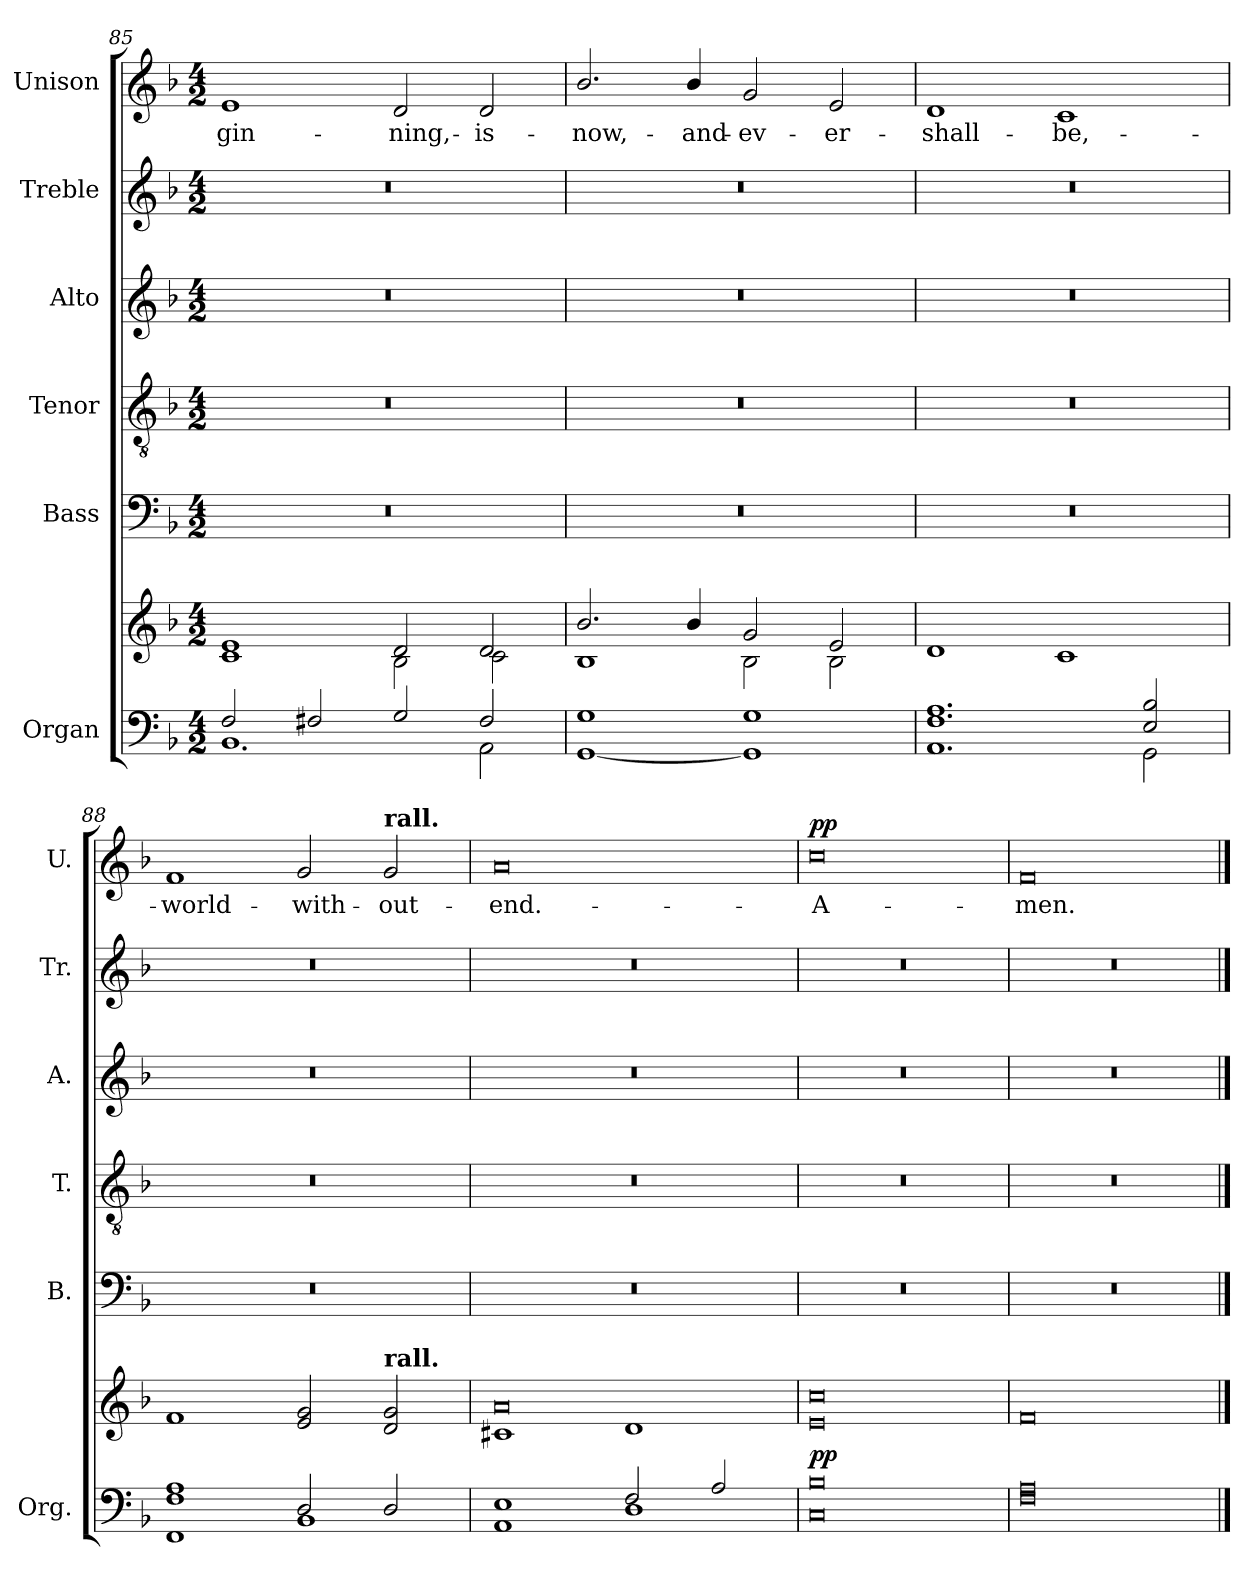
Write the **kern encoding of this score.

**kern	**kern	**dynam	**kern	**kern	**kern	**kern	**kern	**text	**dynam
*part6	*part6	*part6	*part5	*part4	*part3	*part2	*part1	*part1	*part1
*staff7	*staff6	*staff6/7	*staff5	*staff4	*staff3	*staff2	*staff1	*staff1	*staff1
*I"Organ	*	*	*I"Bass	*I"Tenor	*I"Alto	*I"Treble	*I"Unison	*	*
*I'Org.	*	*	*I'B.	*I'T.	*I'A.	*I'Tr.	*I'U.	*	*
*clefF4	*clefG2	*	*clefF4	*clefGv2	*clefG2	*clefG2	*clefG2	*	*
*	*	*	*	*ITrd7c12	*	*	*	*	*
*k[b-]	*k[b-]	*	*k[b-]	*k[b-]	*k[b-]	*k[b-]	*k[b-]	*	*
*F:	*F:	*	*F:	*F:	*F:	*F:	*F:	*	*
*M4/2	*M4/2	*	*M4/2	*M4/2	*M4/2	*M4/2	*M4/2	*	*
=85	=85	=85	=85	=85	=85	=85	=85	=85	=85
*^	*^	*	*	*	*	*	*	*	*
!	!	!	!	!	!LO:N:vis=1	!LO:N:vis=1	!LO:N:vis=1	!LO:N:vis=1	!	!	!
!	!	!	!	!	!	!	!	!	!	!LO:LY:b:color=#000000	!
2Fi/	1.BB-i	1ei	1ci	.	0r	0r	0r	0r	1ei	-gin-	.
2F#Xi/	.	.	.	.	.	.	.	.	.	.	.
!	!	!	!	!	!	!	!	!	!	!LO:LY:b:color=#000000	!
2Gi/	.	2di/	2B-i\	.	.	.	.	.	2di/	-ning,-	.
!	!	!	!	!	!	!	!	!	!	!LO:LY:b:color=#000000	!
2F#i/	2AAi\	2di/	2ci\	.	.	.	.	.	2di/	-is-	.
!!LO:LB:g=z
=86	=86	=86	=86	=86	=86	=86	=86	=86	=86	=86	=86
!	!	!	!	!	!LO:N:vis=1	!LO:N:vis=1	!LO:N:vis=1	!LO:N:vis=1	!	!	!
!	!	!	!	!	!	!	!	!	!	!LO:LY:b:color=#000000	!
1Gi	[1GGi	2.b-i/	1B-i	.	0r	0r	0r	0r	2.b-i/	-now,-	.
!	!	!	!	!	!	!	!	!	!	!LO:LY:b:color=#000000	!
.	.	4b-i/	.	.	.	.	.	.	4b-i/	-and-	.
!	!	!	!	!	!	!	!	!	!	!LO:LY:b:color=#000000	!
1Gi	1GGi]	2gi/	2B-i\	.	.	.	.	.	2gi/	-ev-	.
!	!	!	!	!	!	!	!	!	!	!LO:LY:b:color=#000000	!
.	.	2ei/	2B-i\	.	.	.	.	.	2ei/	-er-	.
=87	=87	=87	=87	=87	=87	=87	=87	=87	=87	=87	=87
!	!	!	!	!	!LO:N:vis=1	!LO:N:vis=1	!LO:N:vis=1	!LO:N:vis=1	!	!	!
*	*	*v	*v	*	*	*	*	*	*	*	*
*	*	*^	*	*	*	*	*	*	*	*
!	!	!	!	!	!	!	!	!	!	!LO:LY:b:color=#000000	!
*	*	*v	*v	*	*	*	*	*	*	*	*
1.Fi 1.Ai	1.AAi	1di	.	0r	0r	0r	0r	1di	-shall-	.
!	!	!	!	!	!	!	!	!	!LO:LY:b:color=#000000	!
.	.	1ci	.	.	.	.	.	1ci	-be,-	.
2Ei/ 2B-i	2GGi\	.	.	.	.	.	.	.	.	.
=88	=88	=88	=88	=88	=88	=88	=88	=88	=88	=88
!	!	!	!	!LO:N:vis=1	!LO:N:vis=1	!LO:N:vis=1	!LO:N:vis=1	!	!	!
!	!	!	!	!	!	!	!	!	!LO:LY:b:color=#000000	!
1Fi 1Ai	1FFi	1fi	.	0r	0r	0r	0r	1fi	-world-	.
!	!	!	!	!	!	!	!	!	!LO:LY:b:color=#000000	!
2Di/	1BB-i	2ei/ 2gi	.	.	.	.	.	2gi/	-with-	.
!	!	!	!	!	!	!	!	!LO:TX:a:B:t=rall.	!	!
!	!	!LO:TX:a:B:t=rall.	!	!	!	!	!	!	!	!
!	!	!	!	!	!	!	!	!	!LO:LY:b:color=#000000	!
2Di/	.	2di/ 2gi	.	.	.	.	.	2gi/	-out-	.
=89	=89	=89	=89	=89	=89	=89	=89	=89	=89	=89
*	*	*^	*	*	*	*	*	*	*	*
!	!	!	!	!	!LO:N:vis=1	!LO:N:vis=1	!LO:N:vis=1	!LO:N:vis=1	!	!	!
!	!	!	!	!	!	!	!	!	!	!LO:LY:b:color=#000000	!
1Ei	1AAi	0ai	1c#Xi	.	0r	0r	0r	0r	0ai	-end.-	.
2Fi/	1Di	.	1di	.	.	.	.	.	.	.	.
2Ai/	.	.	.	.	.	.	.	.	.	.	.
=90	=90	=90	=90	=90	=90	=90	=90	=90	=90	=90	=90
!	!	!	!	!	!LO:N:vis=1	!LO:N:vis=1	!LO:N:vis=1	!LO:N:vis=1	!	!	!
!	!	!	!	!	!	!	!	!	!	!LO:LY:b:color=#000000	!
0B-i	0Ci	0cci	0ei	pp	0r	0r	0r	0r	0cci	-A-	pp
=91	=91	=91	=91	=91	=91	=91	=91	=91	=91	=91	=91
!	!	!	!	!	!LO:N:vis=1	!LO:N:vis=1	!LO:N:vis=1	!LO:N:vis=1	!	!	!
*	*	*v	*v	*	*	*	*	*	*	*	*
*	*	*^	*	*	*	*	*	*	*	*
!	!	!	!	!	!	!	!	!	!	!LO:LY:b:color=#000000	!
*	*	*v	*v	*	*	*	*	*	*	*	*
0Ai	0Fi	0fi	.	0r	0r	0r	0r	0fi	-men.-	.
*v	*v	*	*	*	*	*	*	*	*	*
==	==	==	==	==	==	==	==	==	==
*-	*-	*-	*-	*-	*-	*-	*-	*-	*-
